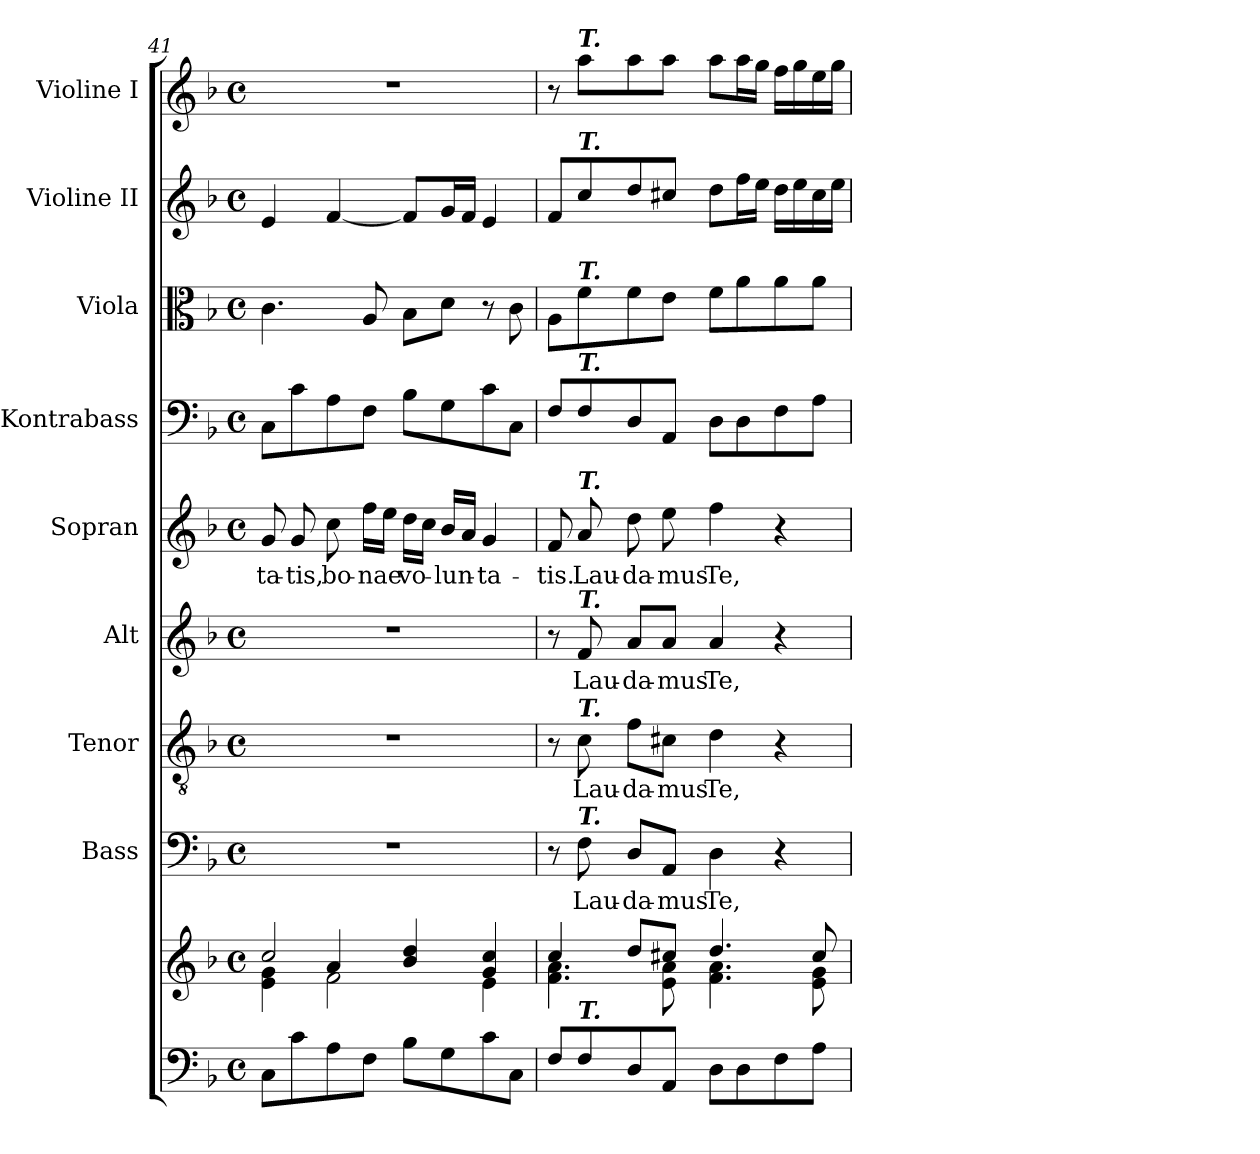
**kern	**kern	**kern	**text	**kern	**text	**kern	**text	**kern	**text	**kern	**kern	**kern	**kern
*part9	*part9	*part8	*part8	*part7	*part7	*part6	*part6	*part5	*part5	*part4	*part3	*part2	*part1
*staff10	*staff9	*staff8	*staff8	*staff7	*staff7	*staff6	*staff6	*staff5	*staff5	*staff4	*staff3	*staff2	*staff1
*	*	*I"Bass	*	*I"Tenor	*	*I"Alt	*	*I"Sopran	*	*I"Kontrabass	*I"Viola	*I"Violine II	*I"Violine I
*	*	*I'B.	*	*I'T.	*	*I'A.	*	*I'S.	*	*I'Kb.	*I'Vla.	*I'Vl. II	*I'Vl. I
*clefF4	*clefG2	*clefF4	*	*clefGv2	*	*clefG2	*	*clefG2	*	*clefF4	*clefC3	*clefG2	*clefG2
*	*	*	*	*	*	*	*	*	*	*ITrd7c12	*	*	*
*k[b-]	*k[b-]	*k[b-]	*	*k[b-]	*	*k[b-]	*	*k[b-]	*	*k[b-]	*k[b-]	*k[b-]	*k[b-]
*F:	*F:	*F:	*	*F:	*	*F:	*	*F:	*	*F:	*F:	*F:	*F:
*M4/4	*M4/4	*M4/4	*	*M4/4	*	*M4/4	*	*M4/4	*	*M4/4	*M4/4	*M4/4	*M4/4
*met(c)	*met(c)	*met(c)	*	*met(c)	*	*met(c)	*	*met(c)	*	*met(c)	*met(c)	*met(c)	*met(c)
=41	=41	=41	=41	=41	=41	=41	=41	=41	=41	=41	=41	=41	=41
*	*^	*	*	*	*	*	*	*	*	*	*	*	*
*	*	*^	*	*	*	*	*	*	*	*	*	*	*	*
!	!	!	!	!	!	!	!	!	!	!	!LO:LY:b	!	!	!	!
8C\L	2cc/	4e\ 4g\	4ryy	1r	.	1r	.	1r	.	8g/	-ta-	8CC\L	4.c\	4e/	1r
!	!	!	!	!	!	!	!	!	!	!	!LO:LY:b	!	!	!	!
8c\	.	.	.	.	.	.	.	.	.	8g/	-tis,	8C\	.	.	.
!	!	!	!	!	!	!	!	!	!	!	!LO:LY:b	!	!	!	!
8A\	.	2f\	4a/	.	.	.	.	.	.	8cc\	bo-	8AA\	.	[4f/	.
!	!	!	!	!	!	!	!	!	!	!	!LO:LY:b	!	!	!	!
8F\J	.	.	.	.	.	.	.	.	.	16ff\LL	-nae	8FF\J	8A/	.	.
.	.	.	.	.	.	.	.	.	.	16ee\JJ	.	.	.	.	.
!	!	!	!	!	!	!	!	!	!	!	!LO:LY:b	!	!	!	!
8B-\L	4b-/ 4dd/	.	2ryy	.	.	.	.	.	.	16dd\LL	vo-	8BB-\L	8B-\L	8f/L]	.
.	.	.	.	.	.	.	.	.	.	16cc\JJ	.	.	.	.	.
!	!	!	!	!	!	!	!	!	!	!	!LO:LY:b	!	!	!	!
8G\	.	.	.	.	.	.	.	.	.	16b-/LL	-lun-	8GG\	8d\J	16g/L	.
.	.	.	.	.	.	.	.	.	.	16a/JJ	.	.	.	16f/JJ	.
!	!	!	!	!	!	!	!	!	!	!	!LO:LY:b	!	!	!	!
8c\	4g/ 4cc/	4e\	.	.	.	.	.	.	.	4g/	-ta-	8C\	8r	4e/	.
8C\J	.	.	.	.	.	.	.	.	.	.	.	8CC\J	8c\	.	.
*	*	*v	*v	*	*	*	*	*	*	*	*	*	*	*	*
!!LO:PB:g=z
=42	=42	=42	=42	=42	=42	=42	=42	=42	=42	=42	=42	=42	=42	=42
!	!	!	!	!	!	!	!	!	!	!LO:LY:b	!	!	!	!
8F/L	4cc/	4.f\ 4.a\	8r	.	8r	.	8r	.	8f/	-tis.	8FF/L	8A\L	8f/L	8r
!	!	!	!	!	!	!	!	!	!	!	!	!	!	!LO:TX:a:Bi:t=T.
!	!	!	!	!	!	!	!	!	!	!	!	!	!LO:TX:a:Bi:t=T.	!
!	!	!	!	!	!	!	!	!	!	!	!	!LO:TX:a:Bi:t=T.	!	!
!	!	!	!	!	!	!	!	!	!	!	!LO:TX:a:Bi:t=T.	!	!	!
!	!	!	!	!	!	!	!	!	!LO:TX:a:Bi:t=T.	!	!	!	!	!
!	!	!	!	!	!	!	!LO:TX:a:Bi:t=T.	!	!	!	!	!	!	!
!	!	!	!	!	!LO:TX:a:Bi:t=T.	!	!	!	!	!	!	!	!	!
!	!	!	!LO:TX:a:Bi:t=T.	!	!	!	!	!	!	!	!	!	!	!
!LO:TX:a:Bi:t=T.	!	!	!	!	!	!	!	!	!	!	!	!	!	!
!	!	!	!	!LO:LY:b	!	!LO:LY:b	!	!LO:LY:b	!	!LO:LY:b	!	!	!	!
8F/	.	.	8F\	Lau-	8c\	Lau-	8f/	Lau-	8a/	Lau-	8FF/	8f\	8cc/	8aa\L
!	!	!	!	!LO:LY:b	!	!LO:LY:b	!	!LO:LY:b	!	!LO:LY:b	!	!	!	!
8D/	8dd/L	.	8D/L	-da-	8f\L	-da-	8a/L	-da-	8dd\	-da-	8DD/	8f\	8dd/	8aa\
!	!	!	!	!LO:LY:b	!	!LO:LY:b	!	!LO:LY:b	!	!LO:LY:b	!	!	!	!
8AA/J	8cc#X/J	8e\ 8a\	8AA/J	-mus	8c#X\J	-mus	8a/J	-mus	8ee\	-mus	8AAA/J	8e\J	8cc#X/J	8aa\J
!	!	!	!	!LO:LY:b	!	!LO:LY:b	!	!LO:LY:b	!	!LO:LY:b	!	!	!	!
8D\L	4.dd/	4.f\ 4.a\	4D\	Te,	4d\	Te,	4a/	Te,	4ff\	Te,	8DD\L	8f\L	8dd\L	8aa\L
8D\	.	.	.	.	.	.	.	.	.	.	8DD\	8a\	16ff\L	16aa\L
.	.	.	.	.	.	.	.	.	.	.	.	.	16ee\JJ	16gg\JJ
8F\	.	.	4r	.	4r	.	4r	.	4r	.	8FF\	8a\	16dd\LL	16ff\LL
.	.	.	.	.	.	.	.	.	.	.	.	.	16ee\	16gg\
8A\J	8cc#/	8e\ 8g\	.	.	.	.	.	.	.	.	8AA\J	8a\J	16cc#\	16ee\
.	.	.	.	.	.	.	.	.	.	.	.	.	16ee\JJ	16gg\JJ
*	*v	*v	*	*	*	*	*	*	*	*	*	*	*	*
=	=	=	=	=	=	=	=	=	=	=	=	=	=
*-	*-	*-	*-	*-	*-	*-	*-	*-	*-	*-	*-	*-	*-
